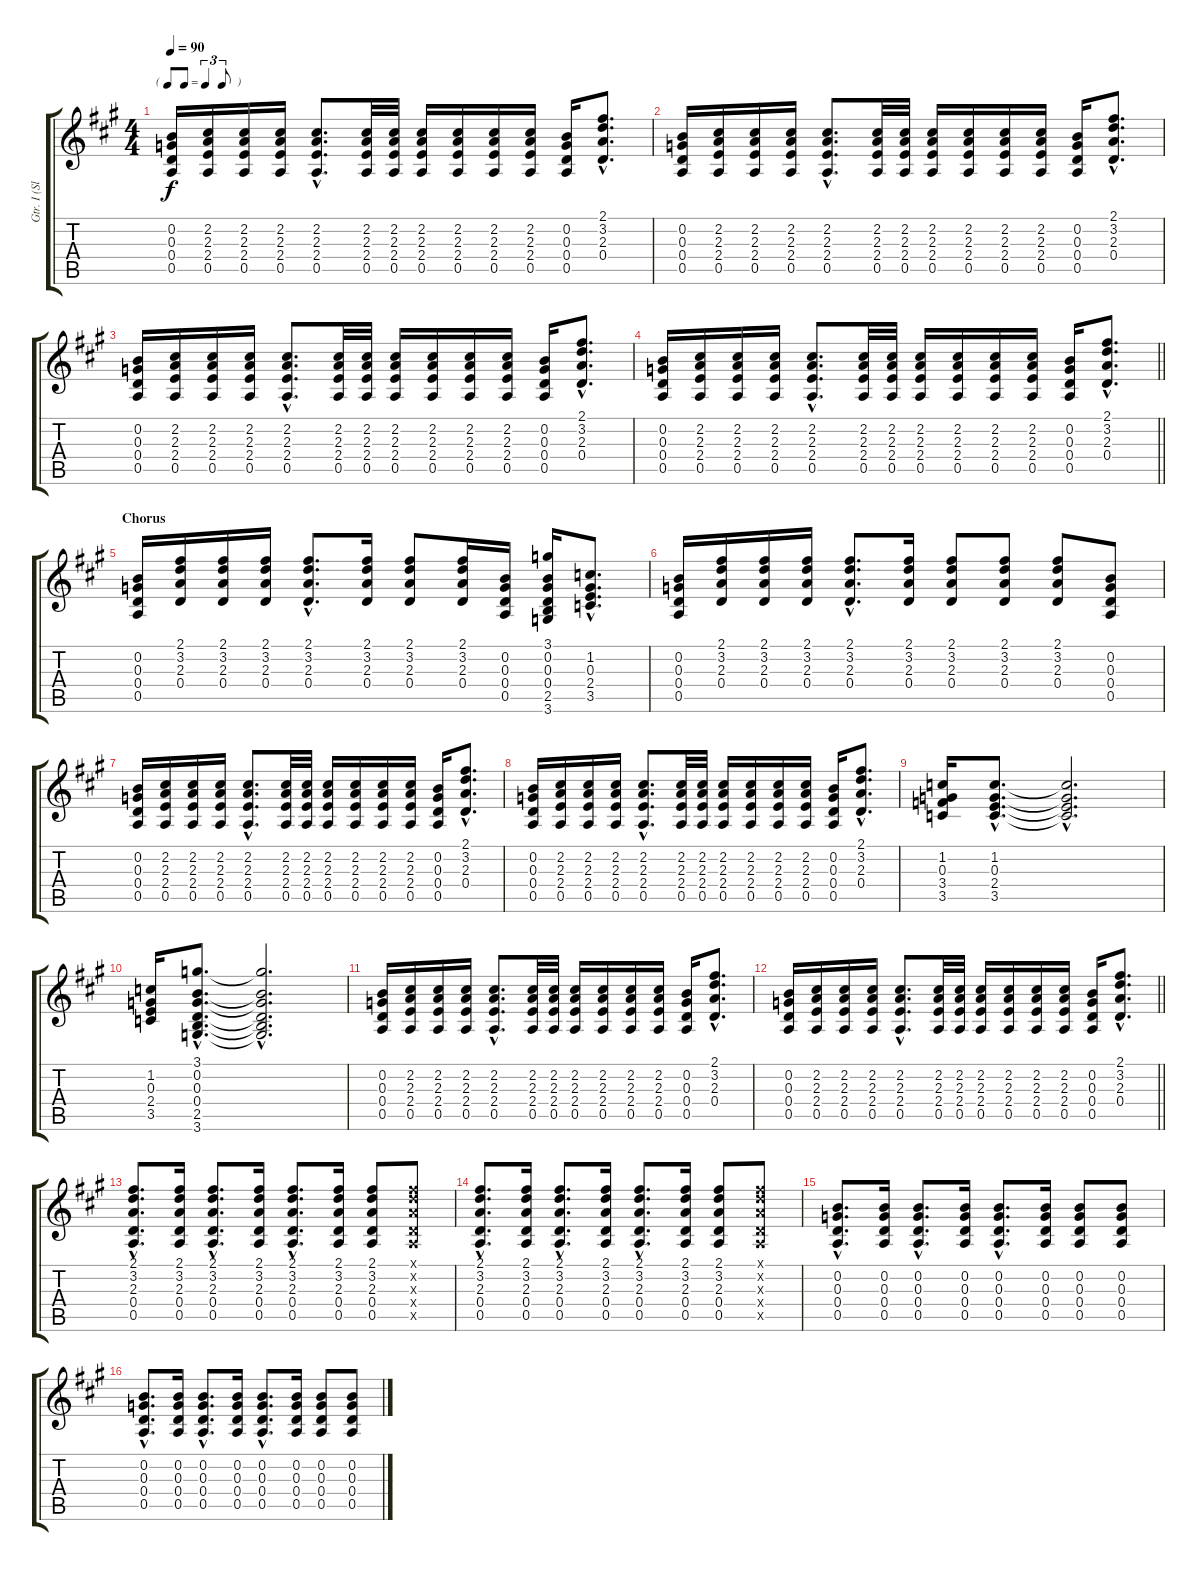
\track ("Gtr. I (Slight Overdrive)" "Gtr. I (Sl") {instrument overdrivenguitar}
\staff {score tabs}
\tuning (E4 B3 G3 D3 A2 E2) {hide}
\ts (4 4)
\tf triplet8th
\tempo 90
\clef g2
\ks a
(0.2 0.3 0.4 0.5).16{dy f} (2.2 2.3 2.4 0.5).16 (2.2 2.3 2.4 0.5).16 (2.2 2.3 2.4 0.5).16 (2.2{hac} 2.3{hac} 2.4{hac} 0.5{hac}).8{d} (2.2 2.3 2.4 0.5).32 (2.2 2.3 2.4 0.5).32 (2.2 2.3 2.4 0.5).16 (2.2 2.3 2.4 0.5).16 (2.2 2.3 2.4 0.5).16 (2.2 2.3 2.4 0.5).16 (0.2 0.3 0.4 0.5).16 (2.1{hac} 3.2{hac} 2.3{hac} 0.4{hac}).8{d} |
(0.2 0.3 0.4 0.5).16 (2.2 2.3 2.4 0.5).16 (2.2 2.3 2.4 0.5).16 (2.2 2.3 2.4 0.5).16 (2.2{hac} 2.3{hac} 2.4{hac} 0.5{hac}).8{d} (2.2 2.3 2.4 0.5).32 (2.2 2.3 2.4 0.5).32 (2.2 2.3 2.4 0.5).16 (2.2 2.3 2.4 0.5).16 (2.2 2.3 2.4 0.5).16 (2.2 2.3 2.4 0.5).16 (0.2 0.3 0.4 0.5).16 (2.1{hac} 3.2{hac} 2.3{hac} 0.4{hac}).8{d} |
(0.2 0.3 0.4 0.5).16 (2.2 2.3 2.4 0.5).16 (2.2 2.3 2.4 0.5).16 (2.2 2.3 2.4 0.5).16 (2.2{hac} 2.3{hac} 2.4{hac} 0.5{hac}).8{d} (2.2 2.3 2.4 0.5).32 (2.2 2.3 2.4 0.5).32 (2.2 2.3 2.4 0.5).16 (2.2 2.3 2.4 0.5).16 (2.2 2.3 2.4 0.5).16 (2.2 2.3 2.4 0.5).16 (0.2 0.3 0.4 0.5).16 (2.1{hac} 3.2{hac} 2.3{hac} 0.4{hac}).8{d} |
\barLineRight lightlight
(0.2 0.3 0.4 0.5).16 (2.2 2.3 2.4 0.5).16 (2.2 2.3 2.4 0.5).16 (2.2 2.3 2.4 0.5).16 (2.2{hac} 2.3{hac} 2.4{hac} 0.5{hac}).8{d} (2.2 2.3 2.4 0.5).32 (2.2 2.3 2.4 0.5).32 (2.2 2.3 2.4 0.5).16 (2.2 2.3 2.4 0.5).16 (2.2 2.3 2.4 0.5).16 (2.2 2.3 2.4 0.5).16 (0.2 0.3 0.4 0.5).16 (2.1{hac} 3.2{hac} 2.3{hac} 0.4{hac}).8{d} |
\section ("" "Chorus")
(0.2 0.3 0.4 0.5).16 (2.1 3.2 2.3 0.4).16 (2.1 3.2 2.3 0.4).16 (2.1 3.2 2.3 0.4).16 (2.1{hac} 3.2{hac} 2.3{hac} 0.4{hac}).8{d} (2.1 3.2 2.3 0.4).16 (2.1 3.2 2.3 0.4).8 (2.1 3.2 2.3 0.4).16 (0.2 0.3 0.4 0.5).16 (3.1 0.2 0.3 0.4 2.5 3.6).16 (1.2{hac} 0.3{hac} 2.4{hac} 3.5{hac}).8{d} |
(0.2 0.3 0.4 0.5).16 (2.1 3.2 2.3 0.4).16 (2.1 3.2 2.3 0.4).16 (2.1 3.2 2.3 0.4).16 (2.1{hac} 3.2{hac} 2.3{hac} 0.4{hac}).8{d} (2.1 3.2 2.3 0.4).16 (2.1 3.2 2.3 0.4).8 (2.1 3.2 2.3 0.4).8 (2.1 3.2 2.3 0.4).8 (0.2 0.3 0.4 0.5).8 |
(0.2 0.3 0.4 0.5).16 (2.2 2.3 2.4 0.5).16 (2.2 2.3 2.4 0.5).16 (2.2 2.3 2.4 0.5).16 (2.2{hac} 2.3{hac} 2.4{hac} 0.5{hac}).8{d} (2.2 2.3 2.4 0.5).32 (2.2 2.3 2.4 0.5).32 (2.2 2.3 2.4 0.5).16 (2.2 2.3 2.4 0.5).16 (2.2 2.3 2.4 0.5).16 (2.2 2.3 2.4 0.5).16 (0.2 0.3 0.4 0.5).16 (2.1{hac} 3.2{hac} 2.3{hac} 0.4{hac}).8{d} |
(0.2 0.3 0.4 0.5).16 (2.2 2.3 2.4 0.5).16 (2.2 2.3 2.4 0.5).16 (2.2 2.3 2.4 0.5).16 (2.2{hac} 2.3{hac} 2.4{hac} 0.5{hac}).8{d} (2.2 2.3 2.4 0.5).32 (2.2 2.3 2.4 0.5).32 (2.2 2.3 2.4 0.5).16 (2.2 2.3 2.4 0.5).16 (2.2 2.3 2.4 0.5).16 (2.2 2.3 2.4 0.5).16 (0.2 0.3 0.4 0.5).16 (2.1{hac} 3.2{hac} 2.3{hac} 0.4{hac}).8{d} |
(1.2 0.3 3.4 3.5).16 (1.2{hac} 0.3{hac} 2.4{hac} 3.5{hac}).8{d} (1.2{hac t} 0.3{hac t} 2.4{hac t} 3.5{hac t}).2{d} |
(1.2 0.3 2.4 3.5).16 (3.1{hac} 0.2{hac} 0.3{hac} 0.4{hac} 2.5{hac} 3.6{hac}).8{d} (3.1{hac t} 0.2{hac t} 0.3{hac t} 0.4{hac t} 2.5{hac t} 3.6{hac t}).2{d} |
(0.2 0.3 0.4 0.5).16 (2.2 2.3 2.4 0.5).16 (2.2 2.3 2.4 0.5).16 (2.2 2.3 2.4 0.5).16 (2.2{hac} 2.3{hac} 2.4{hac} 0.5{hac}).8{d} (2.2 2.3 2.4 0.5).32 (2.2 2.3 2.4 0.5).32 (2.2 2.3 2.4 0.5).16 (2.2 2.3 2.4 0.5).16 (2.2 2.3 2.4 0.5).16 (2.2 2.3 2.4 0.5).16 (0.2 0.3 0.4 0.5).16 (2.1{hac} 3.2{hac} 2.3{hac} 0.4{hac}).8{d} |
\barLineRight lightlight
(0.2 0.3 0.4 0.5).16 (2.2 2.3 2.4 0.5).16 (2.2 2.3 2.4 0.5).16 (2.2 2.3 2.4 0.5).16 (2.2{hac} 2.3{hac} 2.4{hac} 0.5{hac}).8{d} (2.2 2.3 2.4 0.5).32 (2.2 2.3 2.4 0.5).32 (2.2 2.3 2.4 0.5).16 (2.2 2.3 2.4 0.5).16 (2.2 2.3 2.4 0.5).16 (2.2 2.3 2.4 0.5).16 (0.2 0.3 0.4 0.5).16 (2.1{hac} 3.2{hac} 2.3{hac} 0.4{hac}).8{d} |
(2.1{hac} 3.2{hac} 2.3{hac} 0.4{hac} 0.5{hac}).8{d} (2.1 3.2 2.3 0.4 0.5).16 (2.1{hac} 3.2{hac} 2.3{hac} 0.4{hac} 0.5{hac}).8{d} (2.1 3.2 2.3 0.4 0.5).16 (2.1{hac} 3.2{hac} 2.3{hac} 0.4{hac} 0.5{hac}).8{d} (2.1 3.2 2.3 0.4 0.5).16 (2.1 3.2 2.3 0.4 0.5).8 (2.1{x} 3.2{x} 2.3{x} 0.4{x} 0.5{x}).8 |
(2.1{hac} 3.2{hac} 2.3{hac} 0.4{hac} 0.5{hac}).8{d} (2.1 3.2 2.3 0.4 0.5).16 (2.1{hac} 3.2{hac} 2.3{hac} 0.4{hac} 0.5{hac}).8{d} (2.1 3.2 2.3 0.4 0.5).16 (2.1{hac} 3.2{hac} 2.3{hac} 0.4{hac} 0.5{hac}).8{d} (2.1 3.2 2.3 0.4 0.5).16 (2.1 3.2 2.3 0.4 0.5).8 (2.1{x} 3.2{x} 2.3{x} 0.4{x} 0.5{x}).8 |
(0.2{hac} 0.3{hac} 0.4{hac} 0.5{hac}).8{d} (0.2 0.3 0.4 0.5).16 (0.2{hac} 0.3{hac} 0.4{hac} 0.5{hac}).8{d} (0.2 0.3 0.4 0.5).16 (0.2{hac} 0.3{hac} 0.4{hac} 0.5{hac}).8{d} (0.2 0.3 0.4 0.5).16 (0.2 0.3 0.4 0.5).8 (0.2 0.3 0.4 0.5).8 |
(0.2{hac} 0.3{hac} 0.4{hac} 0.5{hac}).8{d} (0.2 0.3 0.4 0.5).16 (0.2{hac} 0.3{hac} 0.4{hac} 0.5{hac}).8{d} (0.2 0.3 0.4 0.5).16 (0.2{hac} 0.3{hac} 0.4{hac} 0.5{hac}).8{d} (0.2 0.3 0.4 0.5).16 (0.2 0.3 0.4 0.5).8 (0.2 0.3 0.4 0.5).8
